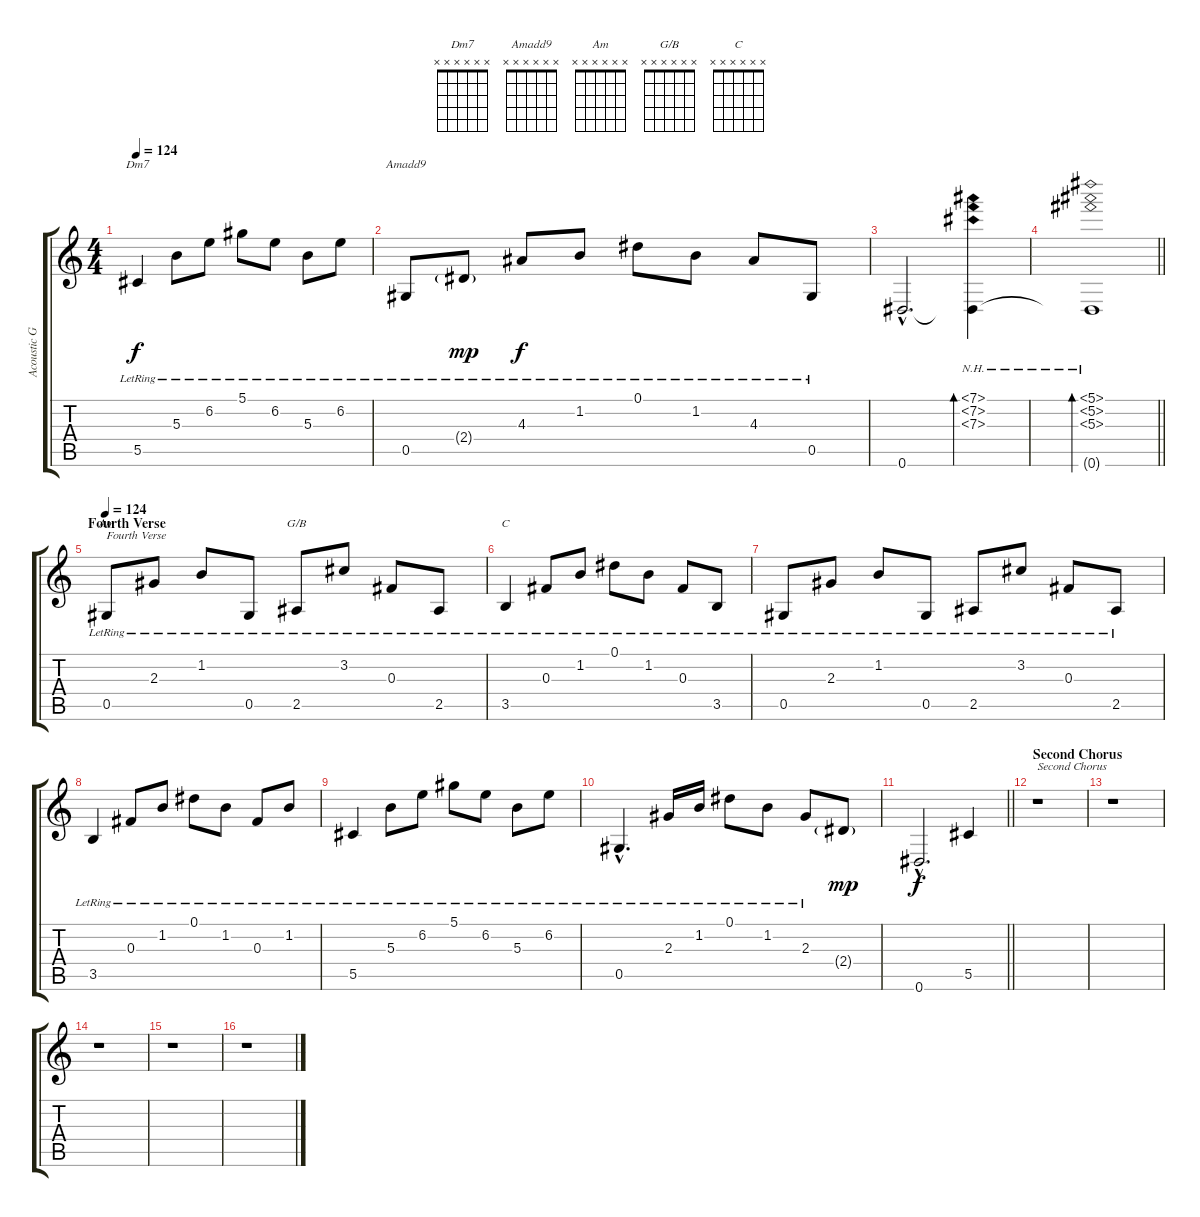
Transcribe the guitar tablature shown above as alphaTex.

\track ("Acoustic Guitar" "Acoustic G") {instrument acousticguitarsteel}
\staff {score tabs}
\tuning (Eb4 Bb3 Gb3 Db3 Ab2 Eb2) {hide}
\chord ("Dm7" x x x x x x) {firstfret 0}
\chord ("Amadd9" x x x x x x) {firstfret 0}
\chord ("Am" x x x x x x) {firstfret 0}
\chord ("G/B" x x x x x x) {firstfret 0}
\chord ("C" x x x x x x) {firstfret 0}
\ts (4 4)
\tempo 124
\clef g2
\ks c
5.5{lr}.4{ch "Dm7" dy f} 5.3{lr}.8 6.2{lr}.8 5.1{lr}.8 6.2{lr}.8 5.3{lr}.8 6.2{lr}.8 |
0.5{lr}.8{ch "Amadd9"} 2.4{g lr}.8{dy mp} 4.3{lr}.8{dy f} 1.2{lr}.8 0.1{lr}.8 1.2{lr}.8 4.3{lr}.8 0.5{lr}.8 |
0.6{hac}.2{d} (7.1{nh} 7.2{nh} 7.3{nh} 0.6{t}).4{bd 240} |
\barLineRight lightlight
(5.1{nh} 5.2{nh} 5.3{nh} 0.6{t}).1{bd 240} |
\section ("" "Fourth Verse")
\tempo 124
0.5{lr}.8{ch "Am" txt "Fourth Verse"} 2.3{lr}.8 1.2{lr}.8 0.5{lr}.8 2.5{lr}.8{ch "G/B"} 3.2{lr}.8 0.3{lr}.8 2.5{lr}.8 |
3.5{lr}.4{ch "C"} 0.3{lr}.8 1.2{lr}.8 0.1{lr}.8 1.2{lr}.8 0.3{lr}.8 3.5{lr}.8 |
0.5{lr}.8 2.3{lr}.8 1.2{lr}.8 0.5{lr}.8 2.5{lr}.8 3.2{lr}.8 0.3{lr}.8 2.5{lr}.8 |
3.5{lr}.4 0.3{lr}.8 1.2{lr}.8 0.1{lr}.8 1.2{lr}.8 0.3{lr}.8 1.2{lr}.8 |
5.5{lr}.4 5.3{lr}.8 6.2{lr}.8 5.1{lr}.8 6.2{lr}.8 5.3{lr}.8 6.2{lr}.8 |
0.5{hac lr}.4{d} 2.3{lr}.16 1.2{lr}.16 0.1{lr}.8 1.2{lr}.8 2.3{lr}.8 2.4{g}.8{dy mp} |
\barLineRight lightlight
0.6{hac}.2{d dy f} 5.5.4{instrument guitarfretnoise} |
\section ("" "Second Chorus")
r.1{txt "Second Chorus"} |
r.1 |
r.1 |
r.1 |
r.1
